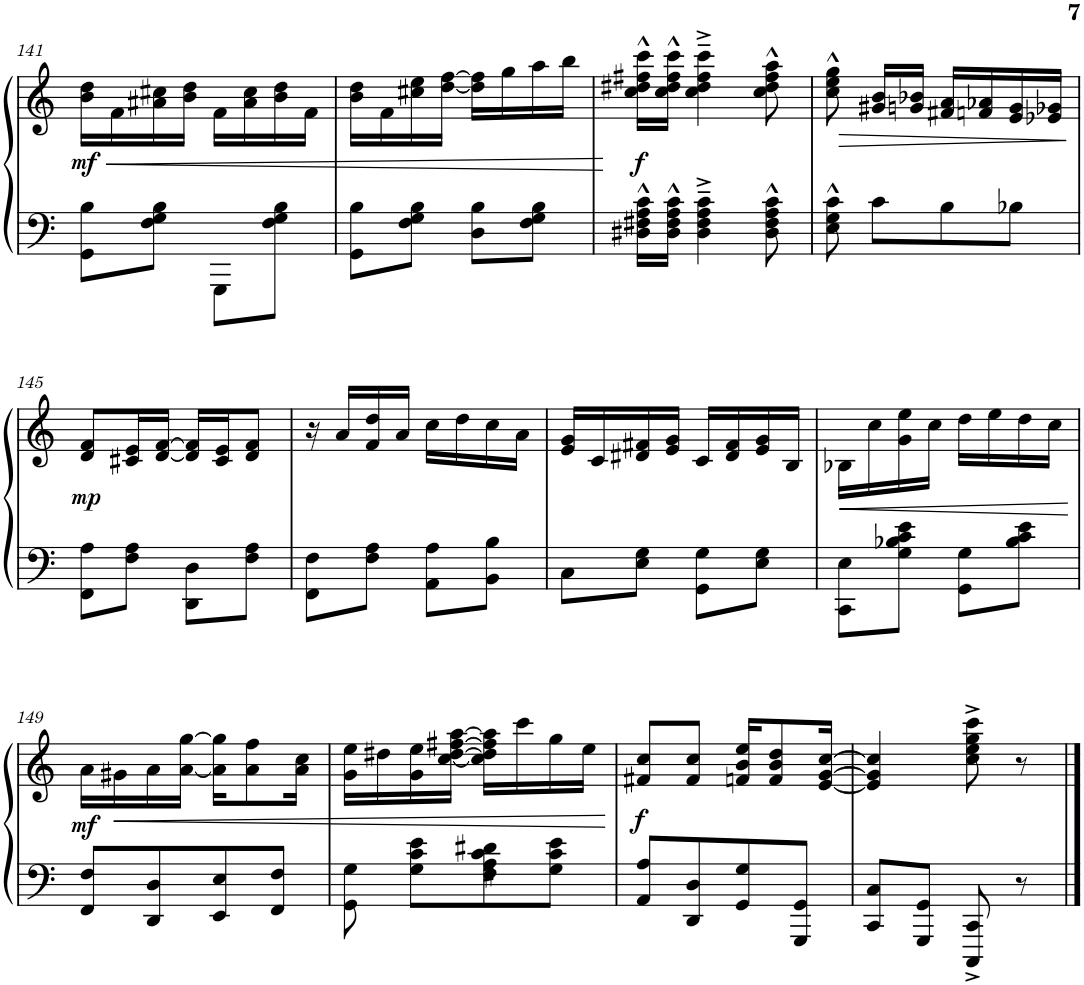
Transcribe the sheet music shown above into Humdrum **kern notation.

**kern	**kern	**dynam
*part1	*part1	*part1
*staff2	*staff1	*staff1/2
*I"Piano	*	*
*I'Pno.	*	*
!!LO:PB:g=z
*clefF4	*clefG2	*
*k[]	*k[]	*
*M2/4	*M2/4	*
=141	=141	=141
!	!	!LO:HP:b
!	!	!LO:DY:n=1:b
8GG\ 8B\L	16b\ 16dd\LL	< mf
.	16f\	.
8F\ 8G\ 8B\J	16a#X\ 16cc#X\	.
.	16b\ 16dd\JJ	.
8GGG\L	16f\LL	.
.	16a#\ 16cc#\	.
8F\ 8G\ 8B\J	16b\ 16dd\	.
.	16f\JJ	.
=142	=142	=142
8GG\ 8B\L	16b\ 16dd\LL	.
.	16f\	.
8F\ 8G\ 8B\J	16cc#X\ 16ee\	.
.	[16dd\ [16ff\JJ	.
8D\ 8B\L	16dd\] 16ff\]LL	.
.	16gg\	.
8F\ 8G\ 8B\J	16aa\	.
.	16bb\JJ	.
.	.	[
=143	=143	=143
!	!	!LO:DY:b
16D#X\^^ 16F#X\^^ 16A\^^ 16c\^^LL	16cc\^^ 16dd#X\^^ 16ff#X\^^ 16ccc\^^LL	f
16D#\^^ 16F#\^^ 16A\^^ 16c\^^JJ	16cc\^^ 16dd#\^^ 16ff#\^^ 16ccc\^^JJ	.
4D#\~^ 4F#\~^ 4A\~^ 4c\~^	4cc\~^ 4dd#\~^ 4ff#\~^ 4ccc\~^	.
8D#\^^ 8F#\^^ 8A\^^ 8c\^^	8cc\^^ 8dd#\^^ 8ff#\^^ 8aa\^^	.
=144	=144	=144
!	!	!LO:HP:b
8E\^^ 8G\^^ 8c\^^	8cc\^^ 8ee\^^ 8gg\^^	>
8c\L	16g#X/ 16b/LL	.
.	16gn/ 16b-X/JJ	.
8B\	16f#X/ 16a/LL	.
.	16fn/ 16a-X/	.
8B-X\J	16e/ 16g/	.
.	16e-X/ 16g-X/JJ	.
.	.	]
!!LO:LB:g=z
=145	=145	=145
!	!	!LO:DY:b
8FF\ 8A\L	8d/ 8f/L	mp
8F\ 8A\J	16c#X/ 16e/L	.
.	[16d/ [>16f/JJ	.
8DD\ 8D\L	16d/] 16f/]LL	.
.	16c#/ 16e/J	.
8F\ 8A\J	8d/ 8f/J	.
=146	=146	=146
8FF\ 8F\L	16r	.
.	16a/LL	.
8F\ 8A\J	16f/ 16dd/	.
.	16a/JJ	.
8AA\ 8A\L	16cc\LL	.
.	16dd\	.
8BB\ 8B\J	16cc\	.
.	16a\JJ	.
=147	=147	=147
8C\L	16e/ 16g/LL	.
.	16c/	.
8E\ 8G\J	16d#X/ 16f#X/	.
.	16e/ 16g/JJ	.
8GG\ 8G\L	16c/LL	.
.	16d#/ 16f#/	.
8E\ 8G\J	16e/ 16g/	.
.	16B/JJ	.
=148	=148	=148
!	!	!LO:HP:b
8CC\ 8E\L	16B-X\LL	<
.	16cc\	.
8G\ 8B-X\ 8c\ 8e\J	16g\ 16ee\	.
.	16cc\JJ	.
8GG\ 8G\L	16dd\LL	.
.	16ee\	.
8B-\ 8c\ 8e\J	16dd\	.
.	16cc\JJ	.
.	.	[
!!LO:LB:g=z
=149	=149	=149
!	!	!LO:DY:b
8FF/ 8F/L	16a\LL	mf
!	!	!LO:HP:b
.	16g#X\	<
8DD/ 8D/	16a\	.
.	[<16a\ [16gg\JJ	.
8EE/ 8E/	16a\] 16gg\]KL	.
.	8a\ 8ff\	.
8FF/ 8F/J	.	.
.	16a\ 16cc\Jk	.
=150	=150	=150
8GG\ 8G\	16g\ 16ee\LL	.
.	16dd#X\	.
8G\ 8c\ 8e\L	16g\ 16ee\	.
.	[16cc\ [16dd#\ [16ff#X\ [16aa\JJ	.
8F#X\ 8A\ 8c\ 8d#X\	16cc\] 16dd#\] 16ff#\] 16aa\]LL	.
.	16ccc\	.
8G\ 8c\ 8e\J	16gg\	.
.	16ee\JJ	.
.	.	[
=151	=151	=151
!	!	!LO:DY:b
8AA/ 8A/L	8f#X/ 8cc/L	f
8DD/ 8D/	8f#/ 8cc/J	.
8GG/ 8G/	16fn/ 16b/ 16ee/KL	.
.	8f/ 8b/ 8dd/	.
8GGG/ 8GG/J	.	.
.	[16e/ [>16g/ [>16cc/Jk	.
=152	=152	=152
8CC/ 8C/L	4e/] 4g/] 4cc/]	.
8GGG/ 8GG/J	.	.
8CCC/^ 8CC/^	8cc\^ 8ee\^ 8gg\^ 8ccc\^	.
8r	8r	.
==	==	==
*-	*-	*-
